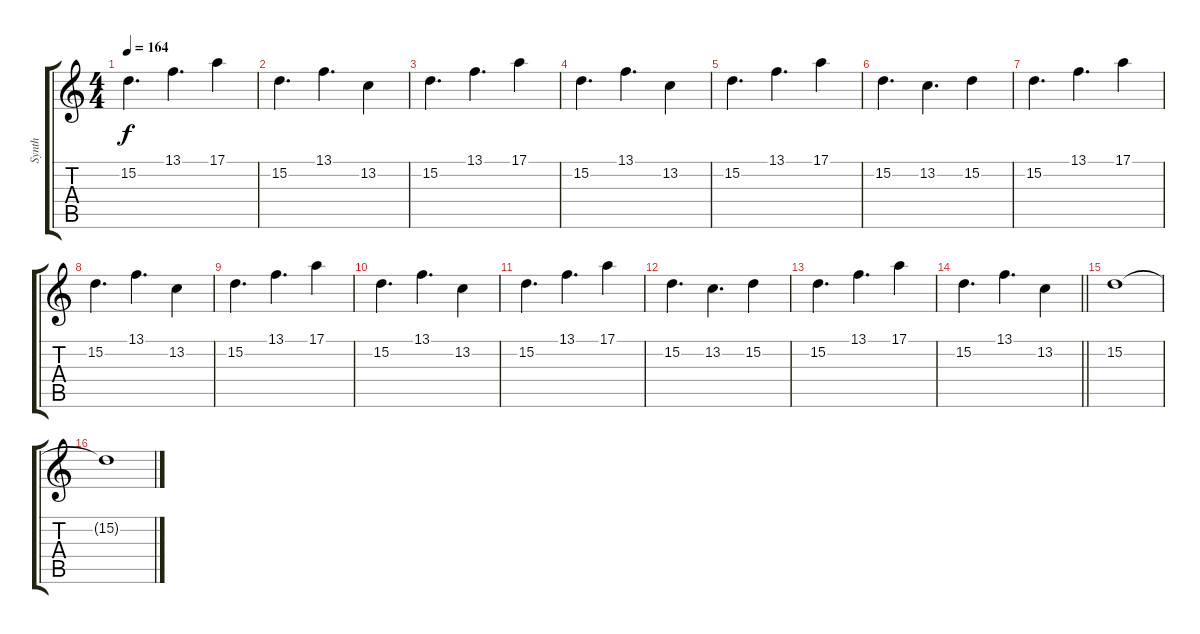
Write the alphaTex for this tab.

\track ("Synth" "Synth") {instrument pad1newage}
\staff {score tabs}
\tuning (E4 B3 G3 D3 A2 E2) {hide}
\ts (4 4)
\tempo 164
\clef g2
\ks c
15.2.4{d dy f} 13.1.4{d} 17.1.4 |
15.2.4{d} 13.1.4{d} 13.2.4 |
15.2.4{d} 13.1.4{d} 17.1.4 |
15.2.4{d} 13.1.4{d} 13.2.4 |
15.2.4{d} 13.1.4{d} 17.1.4 |
15.2.4{d} 13.2.4{d} 15.2.4 |
15.2.4{d} 13.1.4{d} 17.1.4 |
15.2.4{d} 13.1.4{d} 13.2.4 |
15.2.4{d} 13.1.4{d} 17.1.4 |
15.2.4{d} 13.1.4{d} 13.2.4 |
15.2.4{d} 13.1.4{d} 17.1.4 |
15.2.4{d} 13.2.4{d} 15.2.4 |
15.2.4{d} 13.1.4{d} 17.1.4 |
\barLineRight lightlight
15.2.4{d} 13.1.4{d} 13.2.4 |
\section ("" "")
15.2.1 |
15.2{t}.1
